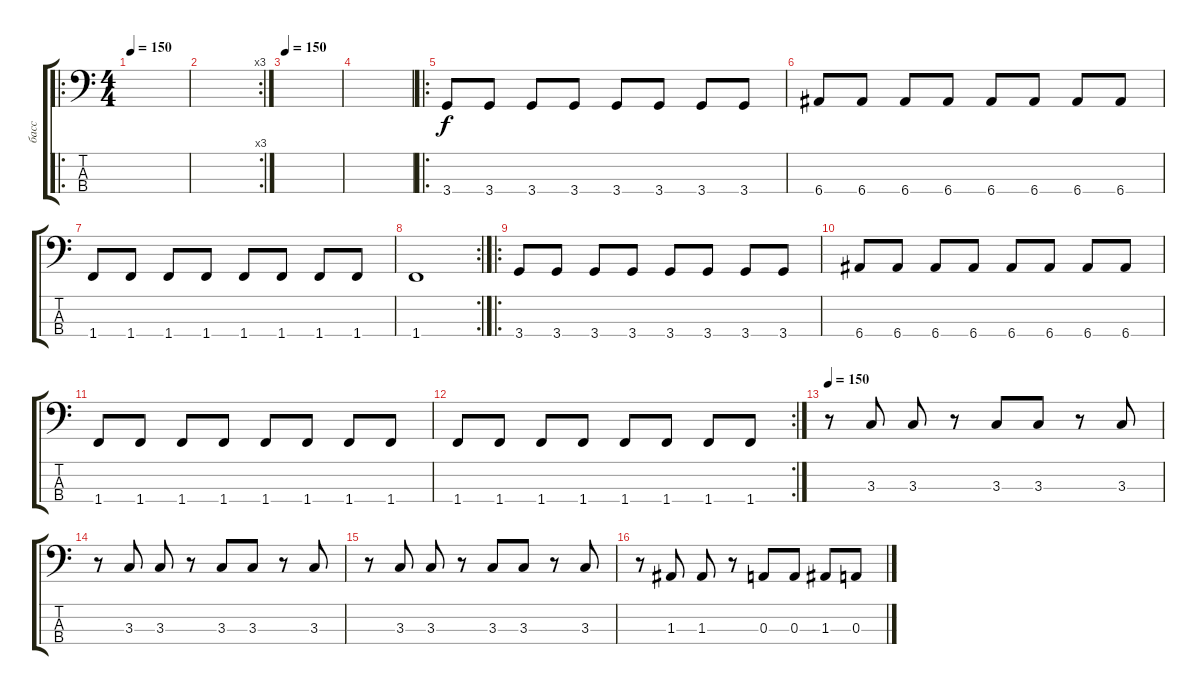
\track ("басс" "басс") {instrument electricbassfinger}
\staff {score tabs}
\tuning (G2 D2 A1 E1) {hide}
\ro
\ts (4 4)
\tempo 150
\clef f4
\ks c
|
\rc 3
|
\tempo 150
|
|
\ro
3.4.8 3.4.8 3.4.8 3.4.8 3.4.8 3.4.8 3.4.8 3.4.8 |
6.4.8 6.4.8 6.4.8 6.4.8 6.4.8 6.4.8 6.4.8 6.4.8 |
1.4.8 1.4.8 1.4.8 1.4.8 1.4.8 1.4.8 1.4.8 1.4.8 |
\rc 2
1.4.1 |
\ro
3.4.8 3.4.8 3.4.8 3.4.8 3.4.8 3.4.8 3.4.8 3.4.8 |
6.4.8 6.4.8 6.4.8 6.4.8 6.4.8 6.4.8 6.4.8 6.4.8 |
1.4.8 1.4.8 1.4.8 1.4.8 1.4.8 1.4.8 1.4.8 1.4.8 |
\rc 2
1.4.8 1.4.8 1.4.8 1.4.8 1.4.8 1.4.8 1.4.8 1.4.8 |
\tempo 150
r.8 3.3.8 3.3.8 r.8 3.3.8 3.3.8 r.8 3.3.8 |
r.8 3.3.8 3.3.8 r.8 3.3.8 3.3.8 r.8 3.3.8 |
r.8 3.3.8 3.3.8 r.8 3.3.8 3.3.8 r.8 3.3.8 |
r.8 1.3.8 1.3.8 r.8 0.3.8 0.3.8 1.3.8 0.3.8
